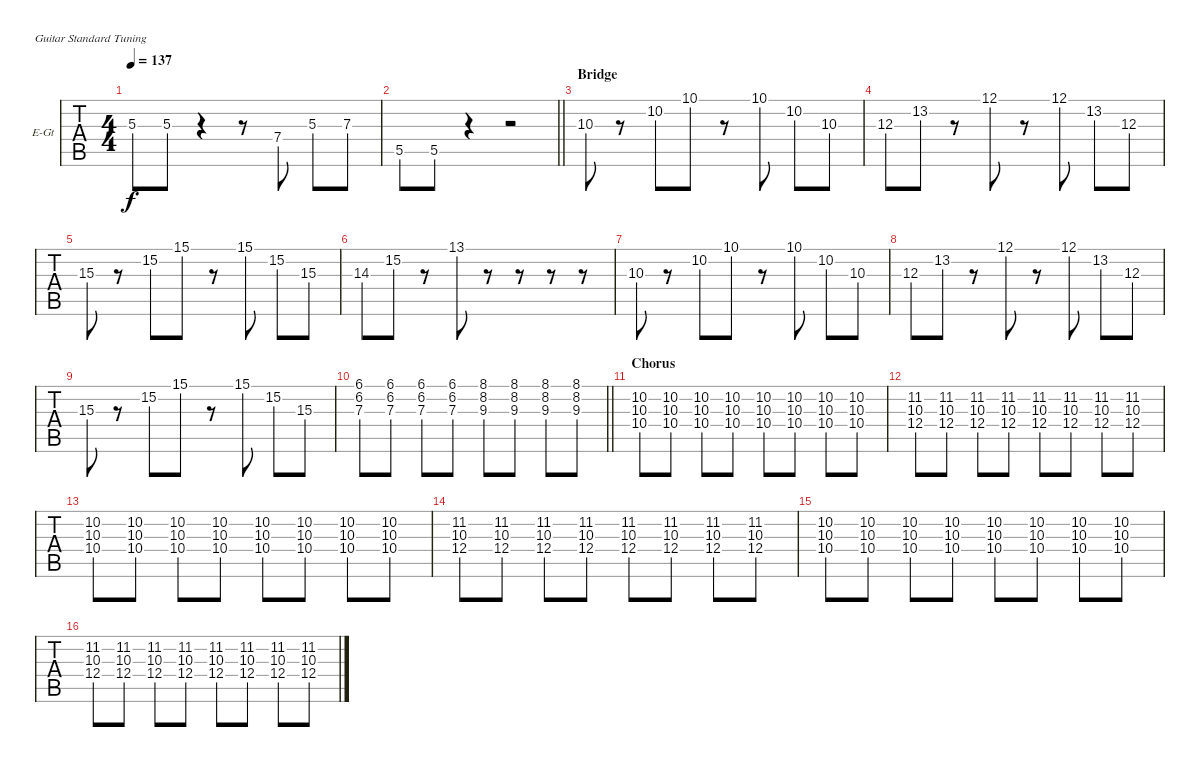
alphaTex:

\bracketExtendMode groupsimilarinstruments
\firstSystemTrackNameOrientation horizontal
\otherSystemsTrackNameOrientation horizontal
\track ("Albert" "E-Gt") {instrument distortionguitar}
\staff {tabs}
\tuning (E4 B3 G3 D3 A2 E2)
\ts (4 4)
\tempo 137
\clef g2
\ks c
5.3.8{dy f} 5.3.8 r.4 r.8 7.4.8 5.3.8 7.3.8 |
\barLineRight lightlight
5.5.8 5.5.8 r.4 r.2 |
\section ("" "Bridge")
10.3.8 r.8 10.2.8 10.1.8 r.8 10.1.8 10.2.8 10.3.8 |
12.3.8 13.2.8 r.8 12.1.8 r.8 12.1.8 13.2.8 12.3.8 |
15.3.8 r.8 15.2.8 15.1.8 r.8 15.1.8 15.2.8 15.3.8 |
14.3.8 15.2.8 r.8 13.1.8 r.8 r.8 r.8 r.8 |
10.3.8 r.8 10.2.8 10.1.8 r.8 10.1.8 10.2.8 10.3.8 |
12.3.8 13.2.8 r.8 12.1.8 r.8 12.1.8 13.2.8 12.3.8 |
15.3.8 r.8 15.2.8 15.1.8 r.8 15.1.8 15.2.8 15.3.8 |
\barLineRight lightlight
(6.1 6.2 7.3).8 (6.1 6.2 7.3).8 (6.1 6.2 7.3).8 (6.1 6.2 7.3).8 (8.1 8.2 9.3).8 (8.1 8.2 9.3).8 (8.1 8.2 9.3).8 (8.1 8.2 9.3).8 |
\section ("" "Chorus")
(10.2 10.3 10.4).8 (10.2 10.3 10.4).8 (10.2 10.3 10.4).8 (10.2 10.3 10.4).8 (10.2 10.3 10.4).8 (10.2 10.3 10.4).8 (10.2 10.3 10.4).8 (10.2 10.3 10.4).8 |
(11.2 10.3 12.4).8 (11.2 10.3 12.4).8 (11.2 10.3 12.4).8 (11.2 10.3 12.4).8 (11.2 10.3 12.4).8 (11.2 10.3 12.4).8 (11.2 10.3 12.4).8 (11.2 10.3 12.4).8 |
(10.2 10.3 10.4).8 (10.2 10.3 10.4).8 (10.2 10.3 10.4).8 (10.2 10.3 10.4).8 (10.2 10.3 10.4).8 (10.2 10.3 10.4).8 (10.2 10.3 10.4).8 (10.2 10.3 10.4).8 |
(11.2 10.3 12.4).8 (11.2 10.3 12.4).8 (11.2 10.3 12.4).8 (11.2 10.3 12.4).8 (11.2 10.3 12.4).8 (11.2 10.3 12.4).8 (11.2 10.3 12.4).8 (11.2 10.3 12.4).8 |
(10.2 10.3 10.4).8 (10.2 10.3 10.4).8 (10.2 10.3 10.4).8 (10.2 10.3 10.4).8 (10.2 10.3 10.4).8 (10.2 10.3 10.4).8 (10.2 10.3 10.4).8 (10.2 10.3 10.4).8 |
(11.2 10.3 12.4).8 (11.2 10.3 12.4).8 (11.2 10.3 12.4).8 (11.2 10.3 12.4).8 (11.2 10.3 12.4).8 (11.2 10.3 12.4).8 (11.2 10.3 12.4).8 (11.2 10.3 12.4).8
